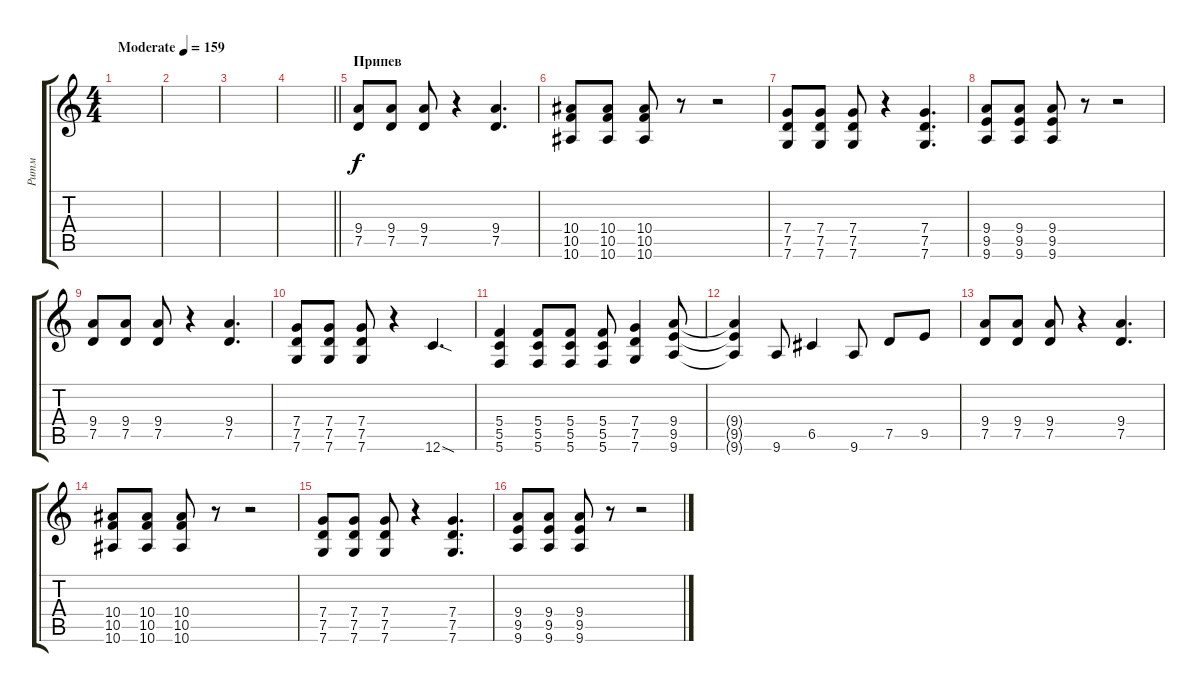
\track ("Ритм" "Ритм") {instrument overdrivenguitar}
\staff {score tabs}
\tuning (D4 A3 F3 C3 G2 C2) {hide}
\ts (4 4)
\tempo (159 "Moderate")
\clef g2
\ks c
|
|
|
\barLineRight lightlight
|
\section ("" "Припев")
(9.4 7.5).8 (9.4 7.5).8 (9.4 7.5).8 r.4 (9.4 7.5).4{d} |
(10.4 10.5 10.6).8 (10.4 10.5 10.6).8 (10.4 10.5 10.6).8 r.8 r.2 |
(7.4 7.5 7.6).8 (7.4 7.5 7.6).8 (7.4 7.5 7.6).8 r.4 (7.4 7.5 7.6).4{d} |
(9.4 9.5 9.6).8 (9.4 9.5 9.6).8 (9.4 9.5 9.6).8 r.8 r.2 |
(9.4 7.5).8 (9.4 7.5).8 (9.4 7.5).8 r.4 (9.4 7.5).4{d} |
(7.4 7.5 7.6).8 (7.4 7.5 7.6).8 (7.4 7.5 7.6).8 r.4 12.6{sod}.4{d} |
(5.4 5.5 5.6).4 (5.4 5.5 5.6).8 (5.4 5.5 5.6).8 (5.4 5.5 5.6).8 (7.4 7.5 7.6).4 (9.4 9.5 9.6).8 |
(9.4{t} 9.5{t} 9.6{t}).4 9.6.8 6.5.4 9.6.8 7.5.8 9.5.8 |
(9.4 7.5).8 (9.4 7.5).8 (9.4 7.5).8 r.4 (9.4 7.5).4{d} |
(10.4 10.5 10.6).8 (10.4 10.5 10.6).8 (10.4 10.5 10.6).8 r.8 r.2 |
(7.4 7.5 7.6).8 (7.4 7.5 7.6).8 (7.4 7.5 7.6).8 r.4 (7.4 7.5 7.6).4{d} |
(9.4 9.5 9.6).8 (9.4 9.5 9.6).8 (9.4 9.5 9.6).8 r.8 r.2
